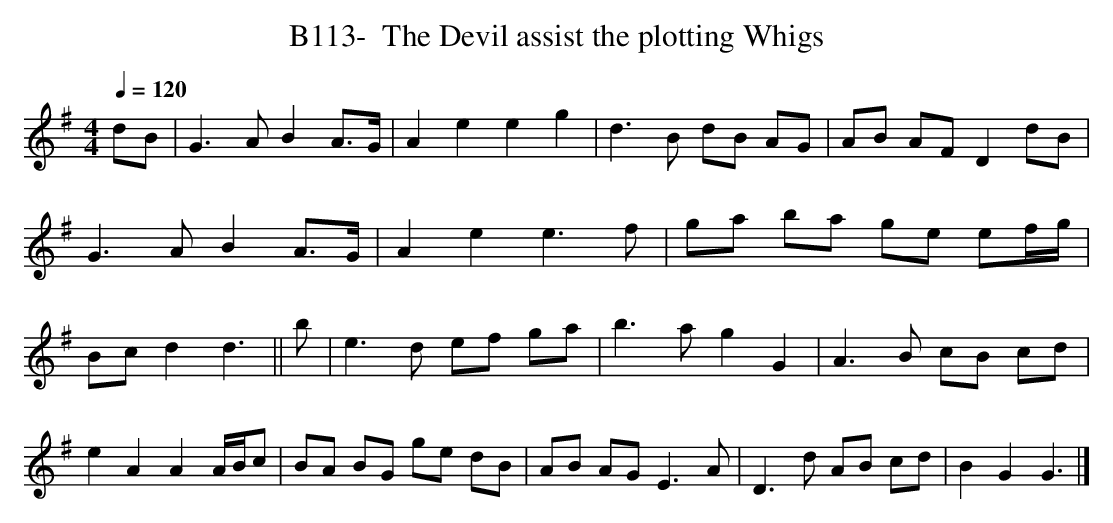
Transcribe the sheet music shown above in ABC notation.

X:1
T:B113-  The Devil assist the plotting Whigs
Q:1/4=120
L:1/4
M:4/4
K:G
d/2B/2|G3/2A/2BA3/4G/4|Aeeg|d3/2B/2 d/2B/2 A/2G/2|\
A/2B/2 A/2F/2 Dd/2B/2|G3/2A/2BA3/4G/4|Aee3/2f/2|\
g/2a/2 b/2a/2 g/2e/2 e/2f/4g/4|B/2c/2dd3/2||b/2|\
e3/2d/2 e/2f/2 g/2a/2|b3/2a/2gG|A3/2B/2 c/2B/2 c/2d/2|\
eAAA/4B/4c/2|B/2A/2 B/2G/2 g/2e/2 d/2B/2|\
A/2B/2 A/2G/2 E3/2A/2| D3/2d/2 A/2B/2 c/2d/2|BGG3/2|]
